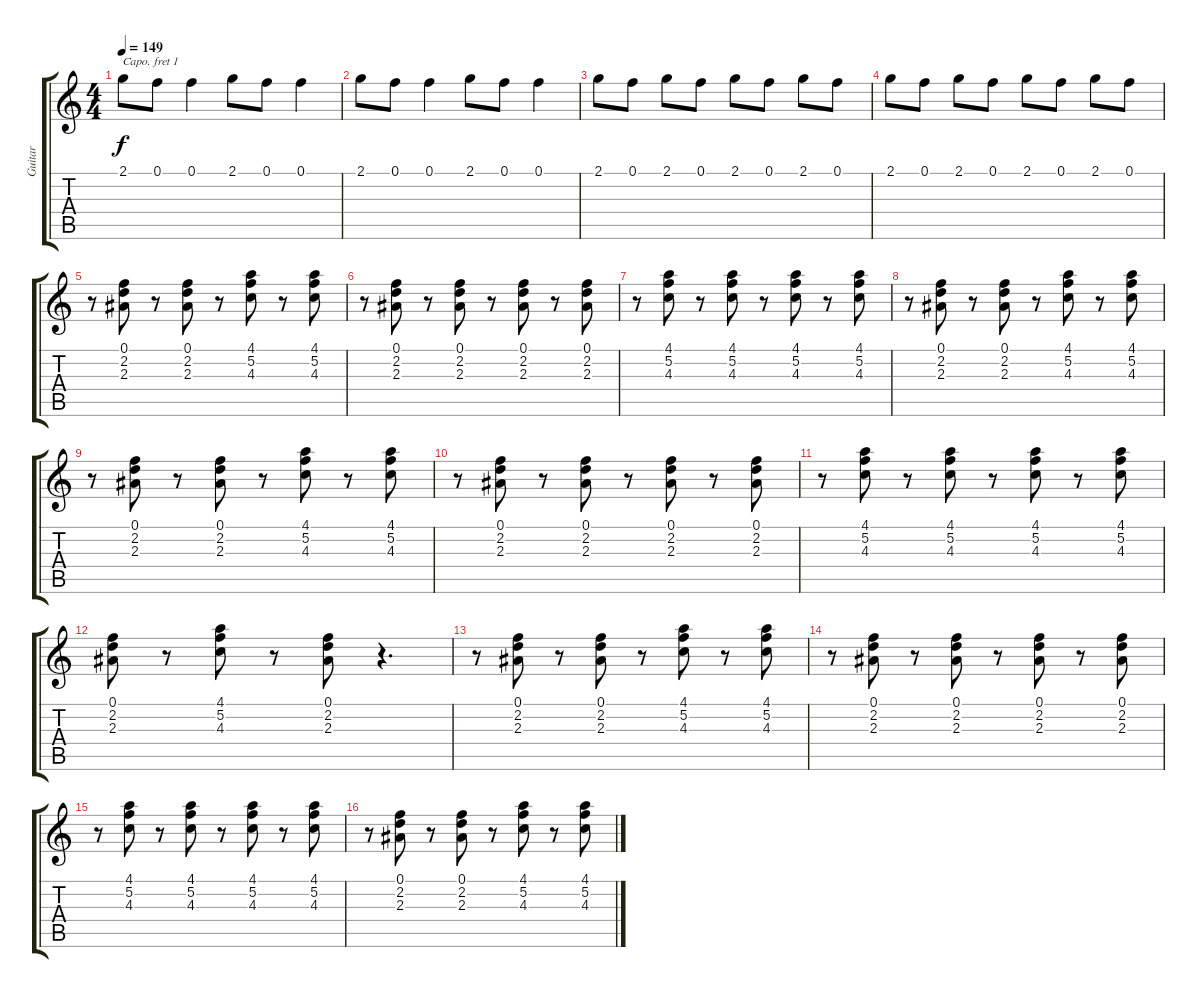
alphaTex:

\track ("Guitar" "Guitar") {instrument acousticguitarnylon}
\staff {score tabs}
\capo 1
\tuning (E4 B3 G3 D3 A2 E2) {hide}
\ts (4 4)
\tempo 149
\clef g2
\ks c
2.1.8{dy f} 0.1.8 0.1.4 2.1.8 0.1.8 0.1.4 |
2.1.8 0.1.8 0.1.4 2.1.8 0.1.8 0.1.4 |
2.1.8 0.1.8 2.1.8 0.1.8 2.1.8 0.1.8 2.1.8 0.1.8 |
2.1.8 0.1.8 2.1.8 0.1.8 2.1.8 0.1.8 2.1.8 0.1.8 |
r.8 (0.1 2.2 2.3).8 r.8 (0.1 2.2 2.3).8 r.8 (4.1 5.2 4.3).8 r.8 (4.1 5.2 4.3).8 |
r.8 (0.1 2.2 2.3).8 r.8 (0.1 2.2 2.3).8 r.8 (0.1 2.2 2.3).8 r.8 (0.1 2.2 2.3).8 |
r.8 (4.1 5.2 4.3).8 r.8 (4.1 5.2 4.3).8 r.8 (4.1 5.2 4.3).8 r.8 (4.1 5.2 4.3).8 |
r.8 (0.1 2.2 2.3).8 r.8 (0.1 2.2 2.3).8 r.8 (4.1 5.2 4.3).8 r.8 (4.1 5.2 4.3).8 |
r.8 (0.1 2.2 2.3).8 r.8 (0.1 2.2 2.3).8 r.8 (4.1 5.2 4.3).8 r.8 (4.1 5.2 4.3).8 |
r.8 (0.1 2.2 2.3).8 r.8 (0.1 2.2 2.3).8 r.8 (0.1 2.2 2.3).8 r.8 (0.1 2.2 2.3).8 |
r.8 (4.1 5.2 4.3).8 r.8 (4.1 5.2 4.3).8 r.8 (4.1 5.2 4.3).8 r.8 (4.1 5.2 4.3).8 |
(0.1 2.2 2.3).8 r.8 (4.1 5.2 4.3).8 r.8 (0.1 2.2 2.3).8 r.4{d} |
r.8 (0.1 2.2 2.3).8 r.8 (0.1 2.2 2.3).8 r.8 (4.1 5.2 4.3).8 r.8 (4.1 5.2 4.3).8 |
r.8 (0.1 2.2 2.3).8 r.8 (0.1 2.2 2.3).8 r.8 (0.1 2.2 2.3).8 r.8 (0.1 2.2 2.3).8 |
r.8 (4.1 5.2 4.3).8 r.8 (4.1 5.2 4.3).8 r.8 (4.1 5.2 4.3).8 r.8 (4.1 5.2 4.3).8 |
r.8 (0.1 2.2 2.3).8 r.8 (0.1 2.2 2.3).8 r.8 (4.1 5.2 4.3).8 r.8 (4.1 5.2 4.3).8
